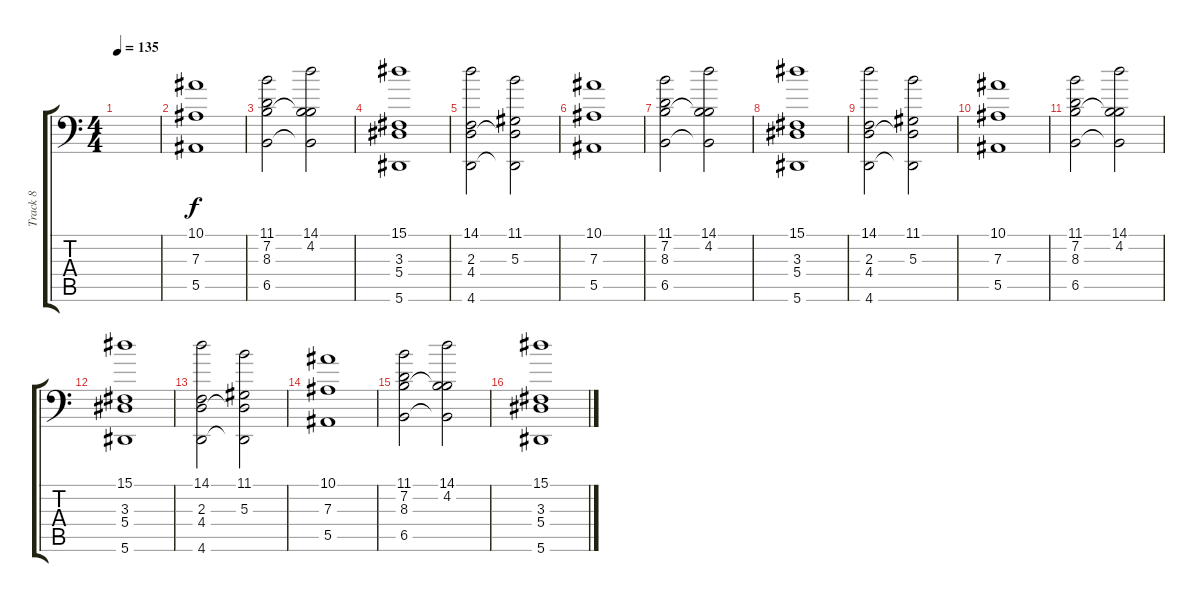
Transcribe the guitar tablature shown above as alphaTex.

\track ("Track 8" "Track 8") {instrument stringensemble1}
\staff {score tabs}
\tuning (C4 G3 Eb3 Bb2 F2 Bb1) {hide}
\ts (4 4)
\tempo 135
\clef f4
\ks c
|
(10.1 7.3 5.5).1 |
(11.1 7.2 8.3 6.5).2 (14.1 4.2 8.3{t} 6.5{t}).2 |
(15.1 3.3 5.4 5.6).1 |
(14.1 2.3 4.4 4.6).2 (11.1 5.3 4.4{t} 4.6{t}).2 |
(10.1 7.3 5.5).1 |
(11.1 7.2 8.3 6.5).2 (14.1 4.2 8.3{t} 6.5{t}).2 |
(15.1 3.3 5.4 5.6).1 |
(14.1 2.3 4.4 4.6).2 (11.1 5.3 4.4{t} 4.6{t}).2 |
(10.1 7.3 5.5).1 |
(11.1 7.2 8.3 6.5).2 (14.1 4.2 8.3{t} 6.5{t}).2 |
(15.1 3.3 5.4 5.6).1 |
(14.1 2.3 4.4 4.6).2 (11.1 5.3 4.4{t} 4.6{t}).2 |
(10.1 7.3 5.5).1 |
(11.1 7.2 8.3 6.5).2 (14.1 4.2 8.3{t} 6.5{t}).2 |
(15.1 3.3 5.4 5.6).1
